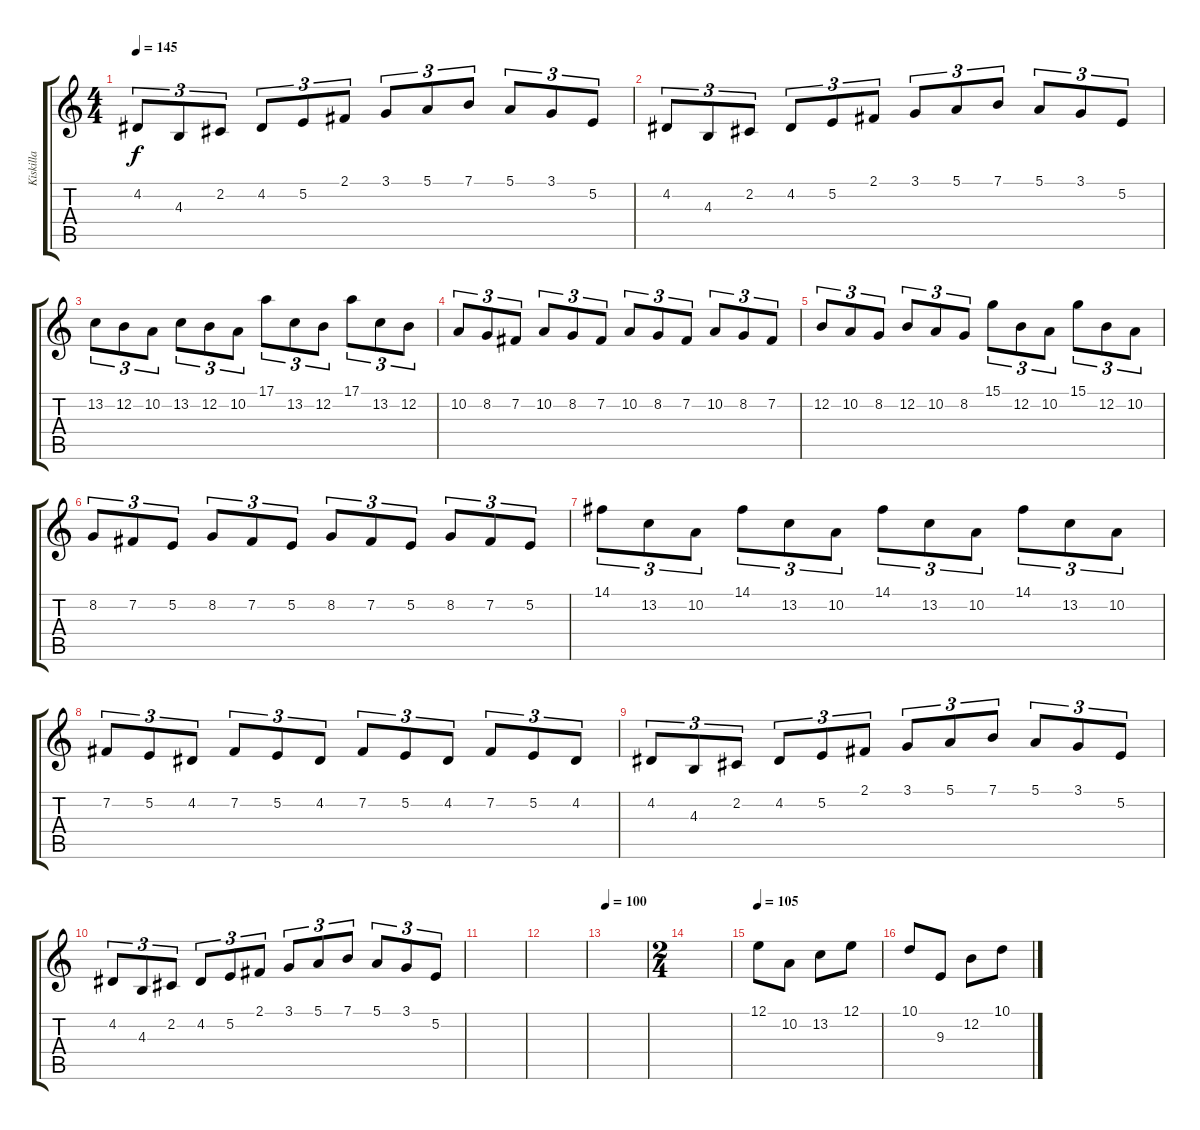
\track ("Kiskilla" "Kiskilla") {instrument harpsichord}
\staff {score tabs}
\tuning (E4 B3 G3 D3 A2 E2) {hide}
\ts (4 4)
\tempo 145
\clef g2
\ks c
4.2.8{tu (3 2) dy f} 4.3.8{tu (3 2)} 2.2.8{tu (3 2)} 4.2.8{tu (3 2)} 5.2.8{tu (3 2)} 2.1.8{tu (3 2)} 3.1.8{tu (3 2)} 5.1.8{tu (3 2)} 7.1.8{tu (3 2)} 5.1.8{tu (3 2)} 3.1.8{tu (3 2)} 5.2.8{tu (3 2)} |
4.2.8{tu (3 2)} 4.3.8{tu (3 2)} 2.2.8{tu (3 2)} 4.2.8{tu (3 2)} 5.2.8{tu (3 2)} 2.1.8{tu (3 2)} 3.1.8{tu (3 2)} 5.1.8{tu (3 2)} 7.1.8{tu (3 2)} 5.1.8{tu (3 2)} 3.1.8{tu (3 2)} 5.2.8{tu (3 2)} |
13.2.8{tu (3 2)} 12.2.8{tu (3 2)} 10.2.8{tu (3 2)} 13.2.8{tu (3 2)} 12.2.8{tu (3 2)} 10.2.8{tu (3 2)} 17.1.8{tu (3 2)} 13.2.8{tu (3 2)} 12.2.8{tu (3 2)} 17.1.8{tu (3 2)} 13.2.8{tu (3 2)} 12.2.8{tu (3 2)} |
10.2.8{tu (3 2)} 8.2.8{tu (3 2)} 7.2.8{tu (3 2)} 10.2.8{tu (3 2)} 8.2.8{tu (3 2)} 7.2.8{tu (3 2)} 10.2.8{tu (3 2)} 8.2.8{tu (3 2)} 7.2.8{tu (3 2)} 10.2.8{tu (3 2)} 8.2.8{tu (3 2)} 7.2.8{tu (3 2)} |
12.2.8{tu (3 2)} 10.2.8{tu (3 2)} 8.2.8{tu (3 2)} 12.2.8{tu (3 2)} 10.2.8{tu (3 2)} 8.2.8{tu (3 2)} 15.1.8{tu (3 2)} 12.2.8{tu (3 2)} 10.2.8{tu (3 2)} 15.1.8{tu (3 2)} 12.2.8{tu (3 2)} 10.2.8{tu (3 2)} |
8.2.8{tu (3 2)} 7.2.8{tu (3 2)} 5.2.8{tu (3 2)} 8.2.8{tu (3 2)} 7.2.8{tu (3 2)} 5.2.8{tu (3 2)} 8.2.8{tu (3 2)} 7.2.8{tu (3 2)} 5.2.8{tu (3 2)} 8.2.8{tu (3 2)} 7.2.8{tu (3 2)} 5.2.8{tu (3 2)} |
14.1.8{tu (3 2)} 13.2.8{tu (3 2)} 10.2.8{tu (3 2)} 14.1.8{tu (3 2)} 13.2.8{tu (3 2)} 10.2.8{tu (3 2)} 14.1.8{tu (3 2)} 13.2.8{tu (3 2)} 10.2.8{tu (3 2)} 14.1.8{tu (3 2)} 13.2.8{tu (3 2)} 10.2.8{tu (3 2)} |
7.2.8{tu (3 2)} 5.2.8{tu (3 2)} 4.2.8{tu (3 2)} 7.2.8{tu (3 2)} 5.2.8{tu (3 2)} 4.2.8{tu (3 2)} 7.2.8{tu (3 2)} 5.2.8{tu (3 2)} 4.2.8{tu (3 2)} 7.2.8{tu (3 2)} 5.2.8{tu (3 2)} 4.2.8{tu (3 2)} |
4.2.8{tu (3 2)} 4.3.8{tu (3 2)} 2.2.8{tu (3 2)} 4.2.8{tu (3 2)} 5.2.8{tu (3 2)} 2.1.8{tu (3 2)} 3.1.8{tu (3 2)} 5.1.8{tu (3 2)} 7.1.8{tu (3 2)} 5.1.8{tu (3 2)} 3.1.8{tu (3 2)} 5.2.8{tu (3 2)} |
4.2.8{tu (3 2)} 4.3.8{tu (3 2)} 2.2.8{tu (3 2)} 4.2.8{tu (3 2)} 5.2.8{tu (3 2)} 2.1.8{tu (3 2)} 3.1.8{tu (3 2)} 5.1.8{tu (3 2)} 7.1.8{tu (3 2)} 5.1.8{tu (3 2)} 3.1.8{tu (3 2)} 5.2.8{tu (3 2)} |
|
|
\tempo 100
|
\ts (2 4)
|
\tempo 105
12.1.8{instrument acousticgrandpiano} 10.2.8 13.2.8 12.1.8 |
10.1.8 9.3.8 12.2.8 10.1.8
